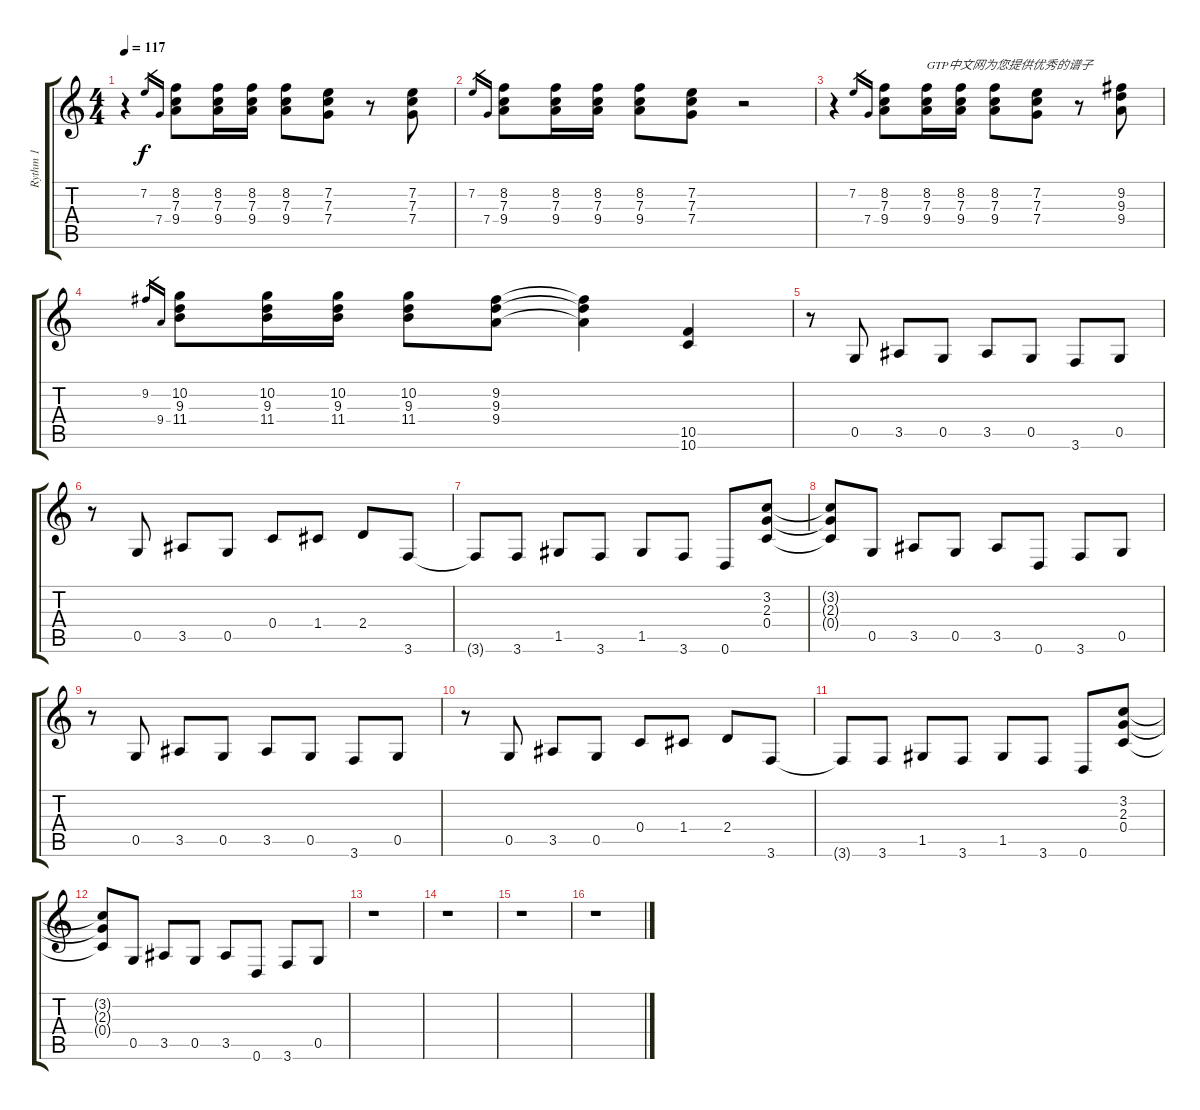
\track ("Rythm 1" "Rythm 1") {instrument overdrivenguitar}
\staff {score tabs}
\tuning (D4 A3 F3 C3 G2 D2) {hide}
\ts (4 4)
\tempo 117
\clef g2
\ks c
r.4{dy f instrument overdrivenguitar} 7.2.16{gr} 7.4.16{gr} (8.2 7.3 9.4).8 (8.2 7.3 9.4).16 (8.2 7.3 9.4).16 (8.2 7.3 9.4).8 (7.2 7.3 7.4).8 r.8 (7.2 7.3 7.4).8 |
7.2.16{gr} 7.4.16{gr} (8.2 7.3 9.4).8 (8.2 7.3 9.4).16 (8.2 7.3 9.4).16 (8.2 7.3 9.4).8 (7.2 7.3 7.4).8 r.2 |
r.4 7.2.16{gr} 7.4.16{gr} (8.2 7.3 9.4).8 (8.2 7.3 9.4).16{txt "GTP中文网为您提供优秀的谱子"} (8.2 7.3 9.4).16 (8.2 7.3 9.4).8 (7.2 7.3 7.4).8 r.8 (9.2 9.3 9.4).8 |
9.2.16{gr} 9.4.16{gr} (10.2 9.3 11.4).8 (10.2 9.3 11.4).16 (10.2 9.3 11.4).16 (10.2 9.3 11.4).8 (9.2 9.3 9.4).8 (9.2{t} 9.3{t} 9.4{t}).4 (10.5 10.6).4 |
r.8 0.5.8 3.5.8 0.5.8 3.5.8 0.5.8 3.6.8 0.5.8 |
r.8 0.5.8 3.5.8 0.5.8 0.4.8 1.4.8 2.4.8 3.6.8 |
3.6{t}.8 3.6.8 1.5.8 3.6.8 1.5.8 3.6.8 0.6.8 (3.2 2.3 0.4).8 |
(3.2{t} 2.3{t} 0.4{t}).8 0.5.8 3.5.8 0.5.8 3.5.8 0.6.8 3.6.8 0.5.8 |
r.8 0.5.8 3.5.8 0.5.8 3.5.8 0.5.8 3.6.8 0.5.8 |
r.8 0.5.8 3.5.8 0.5.8 0.4.8 1.4.8 2.4.8 3.6.8 |
3.6{t}.8 3.6.8 1.5.8 3.6.8 1.5.8 3.6.8 0.6.8 (3.2 2.3 0.4).8 |
(3.2{t} 2.3{t} 0.4{t}).8 0.5.8 3.5.8 0.5.8 3.5.8 0.6.8 3.6.8 0.5.8 |
r.1 |
r.1 |
r.1 |
r.1
